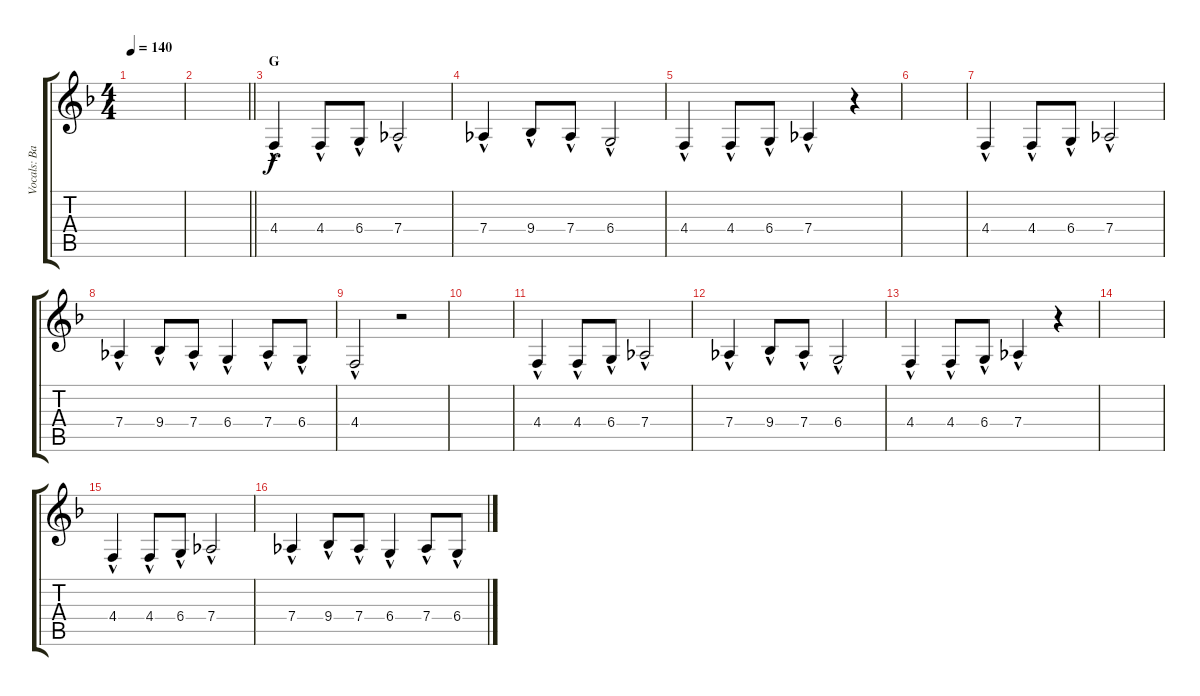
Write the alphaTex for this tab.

\track ("Vocals: Band" "Vocals: Ba") {instrument voiceoohs}
\staff {score tabs}
\tuning (Eb4 Bb3 Gb3 Db3 Ab2 Eb2) {hide}
\ts (4 4)
\tempo 140
\clef g2
\ks f
|
\barLineRight lightlight
|
\section ("" "G")
4.4{hac}.4 4.4{hac}.8 6.4{hac}.8 7.4{hac}.2 |
7.4{hac}.4 9.4{hac}.8 7.4{hac}.8 6.4{hac}.2 |
4.4{hac}.4 4.4{hac}.8 6.4{hac}.8 7.4{hac}.4 r.4 |
|
4.4{hac}.4 4.4{hac}.8 6.4{hac}.8 7.4{hac}.2 |
7.4{hac}.4 9.4{hac}.8 7.4{hac}.8 6.4{hac}.4 7.4{hac}.8 6.4{hac}.8 |
4.4{hac}.2 r.2 |
|
4.4{hac}.4 4.4{hac}.8 6.4{hac}.8 7.4{hac}.2 |
7.4{hac}.4 9.4{hac}.8 7.4{hac}.8 6.4{hac}.2 |
4.4{hac}.4 4.4{hac}.8 6.4{hac}.8 7.4{hac}.4 r.4 |
|
4.4{hac}.4 4.4{hac}.8 6.4{hac}.8 7.4{hac}.2 |
7.4{hac}.4 9.4{hac}.8 7.4{hac}.8 6.4{hac}.4 7.4{hac}.8 6.4{hac}.8
